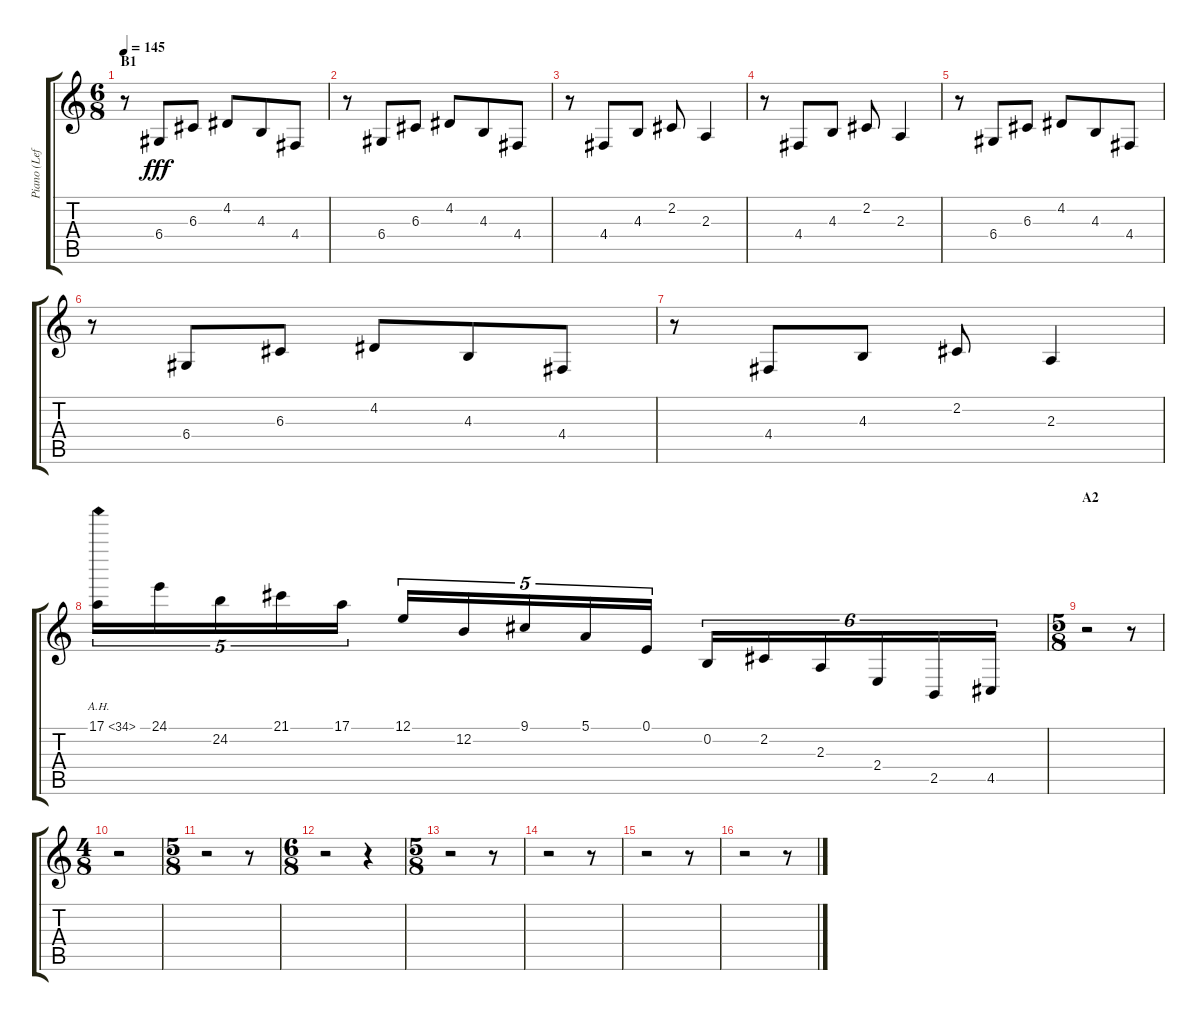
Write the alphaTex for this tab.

\track ("Piano (Left Hand)" "Piano (Lef") {instrument acousticgrandpiano}
\staff {score tabs}
\tuning (E4 B3 G3 D3 A2 E2) {hide}
\ts (6 8)
\section ("" "B1")
\tempo 145
\clef g2
\ks c
r.8{dy f} 6.4.8{dy fff} 6.3.8 4.2.8 4.3.8 4.4.8 |
r.8 6.4.8 6.3.8 4.2.8 4.3.8 4.4.8 |
r.8 4.4.8 4.3.8 2.2.8 2.3.4 |
r.8 4.4.8 4.3.8 2.2.8 2.3.4 |
r.8 6.4.8 6.3.8 4.2.8 4.3.8 4.4.8 |
r.8 6.4.8 6.3.8 4.2.8 4.3.8 4.4.8 |
r.8 4.4.8 4.3.8 2.2.8 2.3.4 |
17.1{ah 17}.16{tu (5 4)} 24.1.16{tu (5 4)} 24.2.16{tu (5 4)} 21.1.16{tu (5 4)} 17.1.16{tu (5 4)} 12.1.16{tu (5 4)} 12.2.16{tu (5 4)} 9.1.16{tu (5 4)} 5.1.16{tu (5 4)} 0.1.16{tu (5 4)} 0.2.16{tu (6 4)} 2.2.16{tu (6 4)} 2.3.16{tu (6 4)} 2.4.16{tu (6 4)} 2.5.16{tu (6 4)} 4.5.16{tu (6 4)} |
\ts (5 8)
\section ("" "A2")
r.2 r.8 |
\ts (4 8)
r.2 |
\ts (5 8)
r.2 r.8 |
\ts (6 8)
r.2 r.4 |
\ts (5 8)
r.2 r.8 |
r.2 r.8 |
r.2 r.8 |
r.2 r.8
